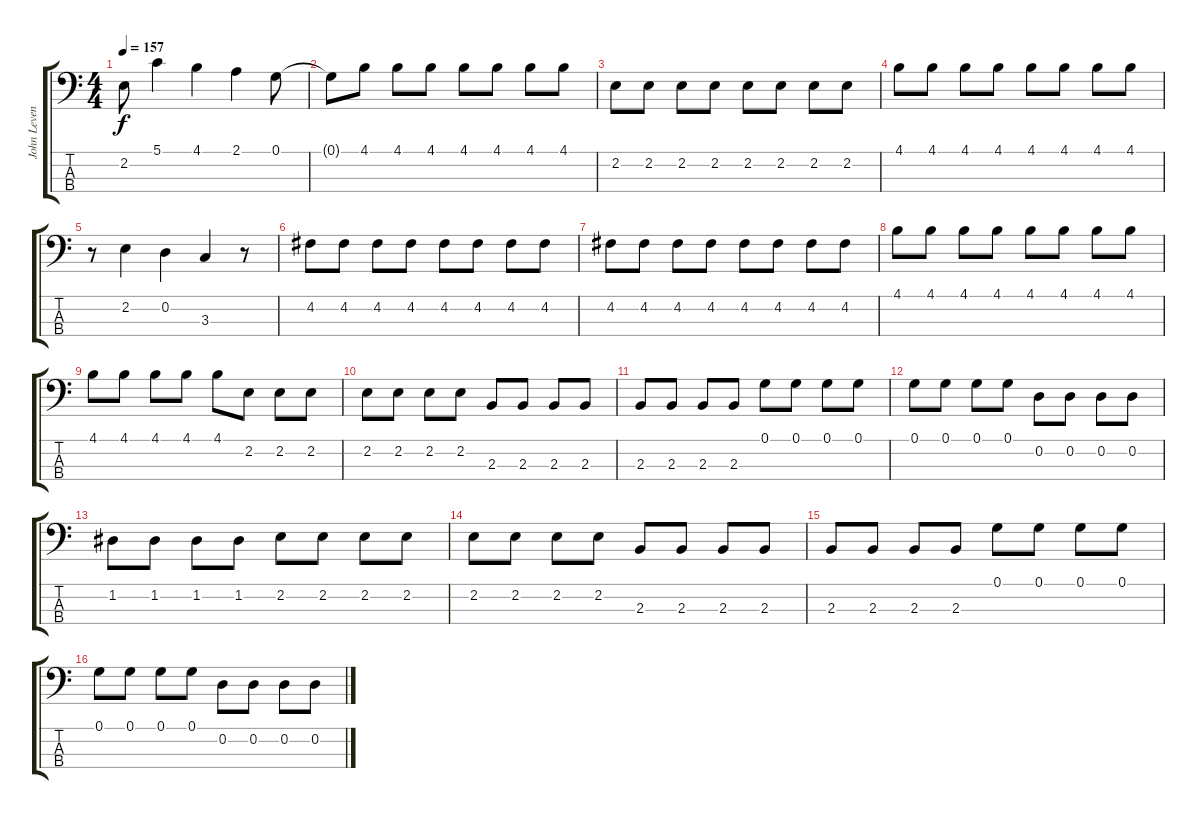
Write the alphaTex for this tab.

\track ("John Leven" "John Leven") {instrument electricbassfinger}
\staff {score tabs}
\tuning (G2 D2 A1 E1) {hide}
\ts (4 4)
\tempo 157
\clef f4
\ks c
2.2.8{dy f} 5.1.4 4.1.4 2.1.4 0.1.8 |
0.1{t}.8 4.1.8 4.1.8 4.1.8 4.1.8 4.1.8 4.1.8 4.1.8 |
2.2.8 2.2.8 2.2.8 2.2.8 2.2.8 2.2.8 2.2.8 2.2.8 |
4.1.8 4.1.8 4.1.8 4.1.8 4.1.8 4.1.8 4.1.8 4.1.8 |
r.8 2.2.4 0.2.4 3.3.4 r.8 |
4.2.8 4.2.8 4.2.8 4.2.8 4.2.8 4.2.8 4.2.8 4.2.8 |
4.2.8 4.2.8 4.2.8 4.2.8 4.2.8 4.2.8 4.2.8 4.2.8 |
4.1.8 4.1.8 4.1.8 4.1.8 4.1.8 4.1.8 4.1.8 4.1.8 |
4.1.8 4.1.8 4.1.8 4.1.8 4.1.8 2.2.8 2.2.8 2.2.8 |
2.2.8 2.2.8 2.2.8 2.2.8 2.3.8 2.3.8 2.3.8 2.3.8 |
2.3.8 2.3.8 2.3.8 2.3.8 0.1.8 0.1.8 0.1.8 0.1.8 |
0.1.8 0.1.8 0.1.8 0.1.8 0.2.8 0.2.8 0.2.8 0.2.8 |
1.2.8 1.2.8 1.2.8 1.2.8 2.2.8 2.2.8 2.2.8 2.2.8 |
2.2.8 2.2.8 2.2.8 2.2.8 2.3.8 2.3.8 2.3.8 2.3.8 |
2.3.8 2.3.8 2.3.8 2.3.8 0.1.8 0.1.8 0.1.8 0.1.8 |
0.1.8 0.1.8 0.1.8 0.1.8 0.2.8 0.2.8 0.2.8 0.2.8
